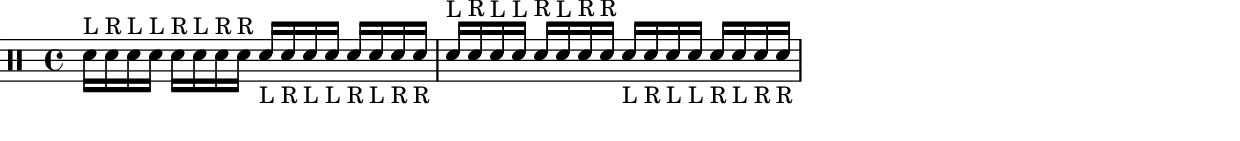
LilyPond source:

%% Generated by lilypond-book
%% Options: [exampleindent=10.16\mm,indent=0\mm,line-width=160\mm,quote]
\include "lilypond-book-preamble.ly"


% ****************************************************************
% Start cut-&-pastable-section
% ****************************************************************

#(ly:set-option 'eps-box-padding 3.000000)



\paper {
  indent = 0\mm
  line-width = 160\mm
  % offset the left padding, also add 1mm as lilypond creates cropped
  % images with a little space on the right
  line-width = #(- line-width (* mm  3.000000) (* mm 1))
  line-width = 160\mm - 2.0 * 10.16\mm
  % offset the left padding, also add 1mm as lilypond creates cropped
  % images with a little space on the right
  line-width = #(- line-width (* mm  3.000000) (* mm 1))
}

\layout {
  
}




% ****************************************************************
% ly snippet:
% ****************************************************************
\sourcefileline 159
\drums {
  \repeat unfold 2 {
    sn16^"L" sn^"R" sn^"L" sn^"L" sn^"R" sn^"L" sn^"R" sn^"R"
    \stemUp
    sn16_"L" sn_"R" sn_"L" sn_"L" sn_"R" sn_"L" sn_"R" sn_"R"
  }
}



% ****************************************************************
% end ly snippet
% ****************************************************************
